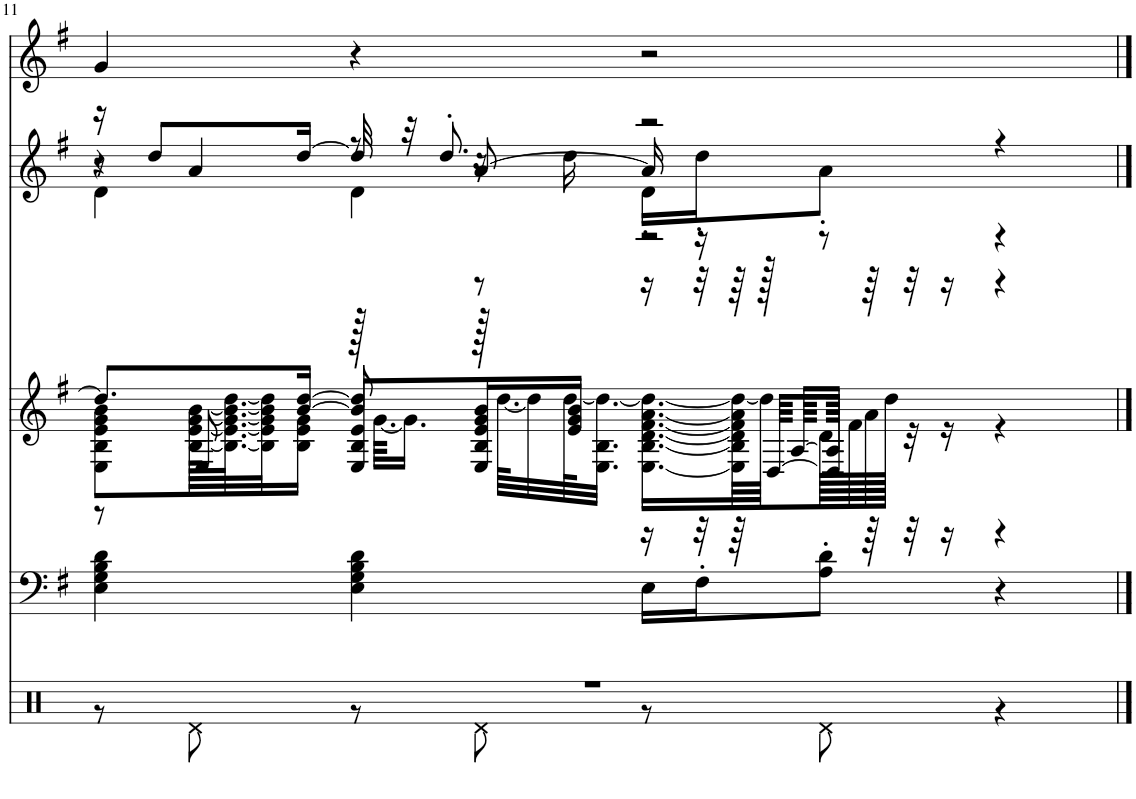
**kern	**kern	**kern	**kern	**kern
*part5	*part4	*part3	*part2	*part1
*staff5	*staff4	*staff3	*staff2	*staff1
*I"Percussion	*I"Nylon Gtr.	*I"Steel Gtr.	*I"Steel Gtr.	*I"Calliope, CT0924
!!LO:PB:g=z
*clefX	*clefF4	*clefG2	*clefG2	*clefG2
*k[]	*k[f#]	*k[f#]	*k[f#]	*k[f#]
*M4/4	*M4/4	*M4/4	*M4/4	*M4/4
=11	=11	=11	=11	=11
*^	*	*^	*^	*
*	*	*	*	*^	*	*^	*
*	*	*	*	*	*	*	*	*^	*
1r	8r	4E\ 4G\ 4B\ 4d\	8.dd/L]	8E\ 8B\ 8e\ 8g\ 8b\L	8r	16r	4r	8r	4d\	4g/
.	.	.	.	.	.	8dd/L	.	.	.	.
.	8Rd\	.	.	[128B\ [128e\ [128g\ [128b\KLLL	8E/	.	.	4a/	.	.
.	.	.	.	64.B\_ 64.e\_ 64.g\_ 64.b\_ [64.dd\J	.	.	.	.	.	.
.	.	.	.	32B\] 32e\] 32g\] 32b\] 32dd\]J	.	.	.	.	.	.
.	.	.	[16b/ [16dd/Jk	16B\ 16e\ 16g\JJ	.	[16dd/Jk	.	.	.	.
.	8r	4E\ 4G\ 4B\ 4d\	8b/] 8dd/]	128r	8E/ 8B/ 8e/L	32dd/]	8r	.	4d\	4r
.	.	.	.	[64.g\KKLL	.	.	.	.	.	.
.	.	.	.	16.g\JJ]	.	32r	.	.	.	.
.	.	.	.	.	.	8.dd'/	.	.	.	.
.	8Rd\	.	8r	128r	16E/ 16B/ 16e/ 16g/ 16b/L	.	16r	[8a/	.	.
.	.	.	.	[64.dd\KLLL	.	.	.	.	.	.
.	.	.	.	32dd\]	.	.	.	.	.	.
.	.	.	.	[64dd\K	16e/ 16g/ 16b/JJ	.	16dd\	.	.	.
.	.	.	.	32.E\ 32.B\ 32.dd\_JJJ	.	.	.	.	.	.
.	8r	16E\LL	16r	[16.E\ [16.B\ [16.d\ [16.f#\ [16.a\ 16.dd\_LL	16r	2r	16d'\LL	16a/]	2r	2r
.	.	16F#'\J	32r	.	32r	.	16dd'\J	16r	.	.
.	.	.	64r	64E\] 64B\] 64d\] 64f#\] 64a\] 64dd\_LL	64r	.	.	.	.	.
.	.	.	128r	64dd\]	[64D/LLLL	.	.	.	.	.
.	.	.	[128A/KLLLL	.	.	.	.	.	.	.
.	8Rd\	8A\' 8d\'J	64A/JJJJ]	128d\L	64D/JJJJ]	.	8a'\J	8r	.	.
.	.	.	.	128f#\	.	.	.	.	.	.
.	.	.	64r	128a\	64r	.	.	.	.	.
.	.	.	.	128dd\JJJJJ	.	.	.	.	.	.
.	.	.	32r	32r	32r	.	.	.	.	.
.	.	.	16r	16r	16r	.	.	.	.	.
.	4r	4r	4r	4r	4r	.	4r	4r	.	.
*	*	*	*v	*v	*v	*	*	*	*	*
*v	*v	*	*	*v	*v	*v	*v	*
==	==	==	==	==
*-	*-	*-	*-	*-
